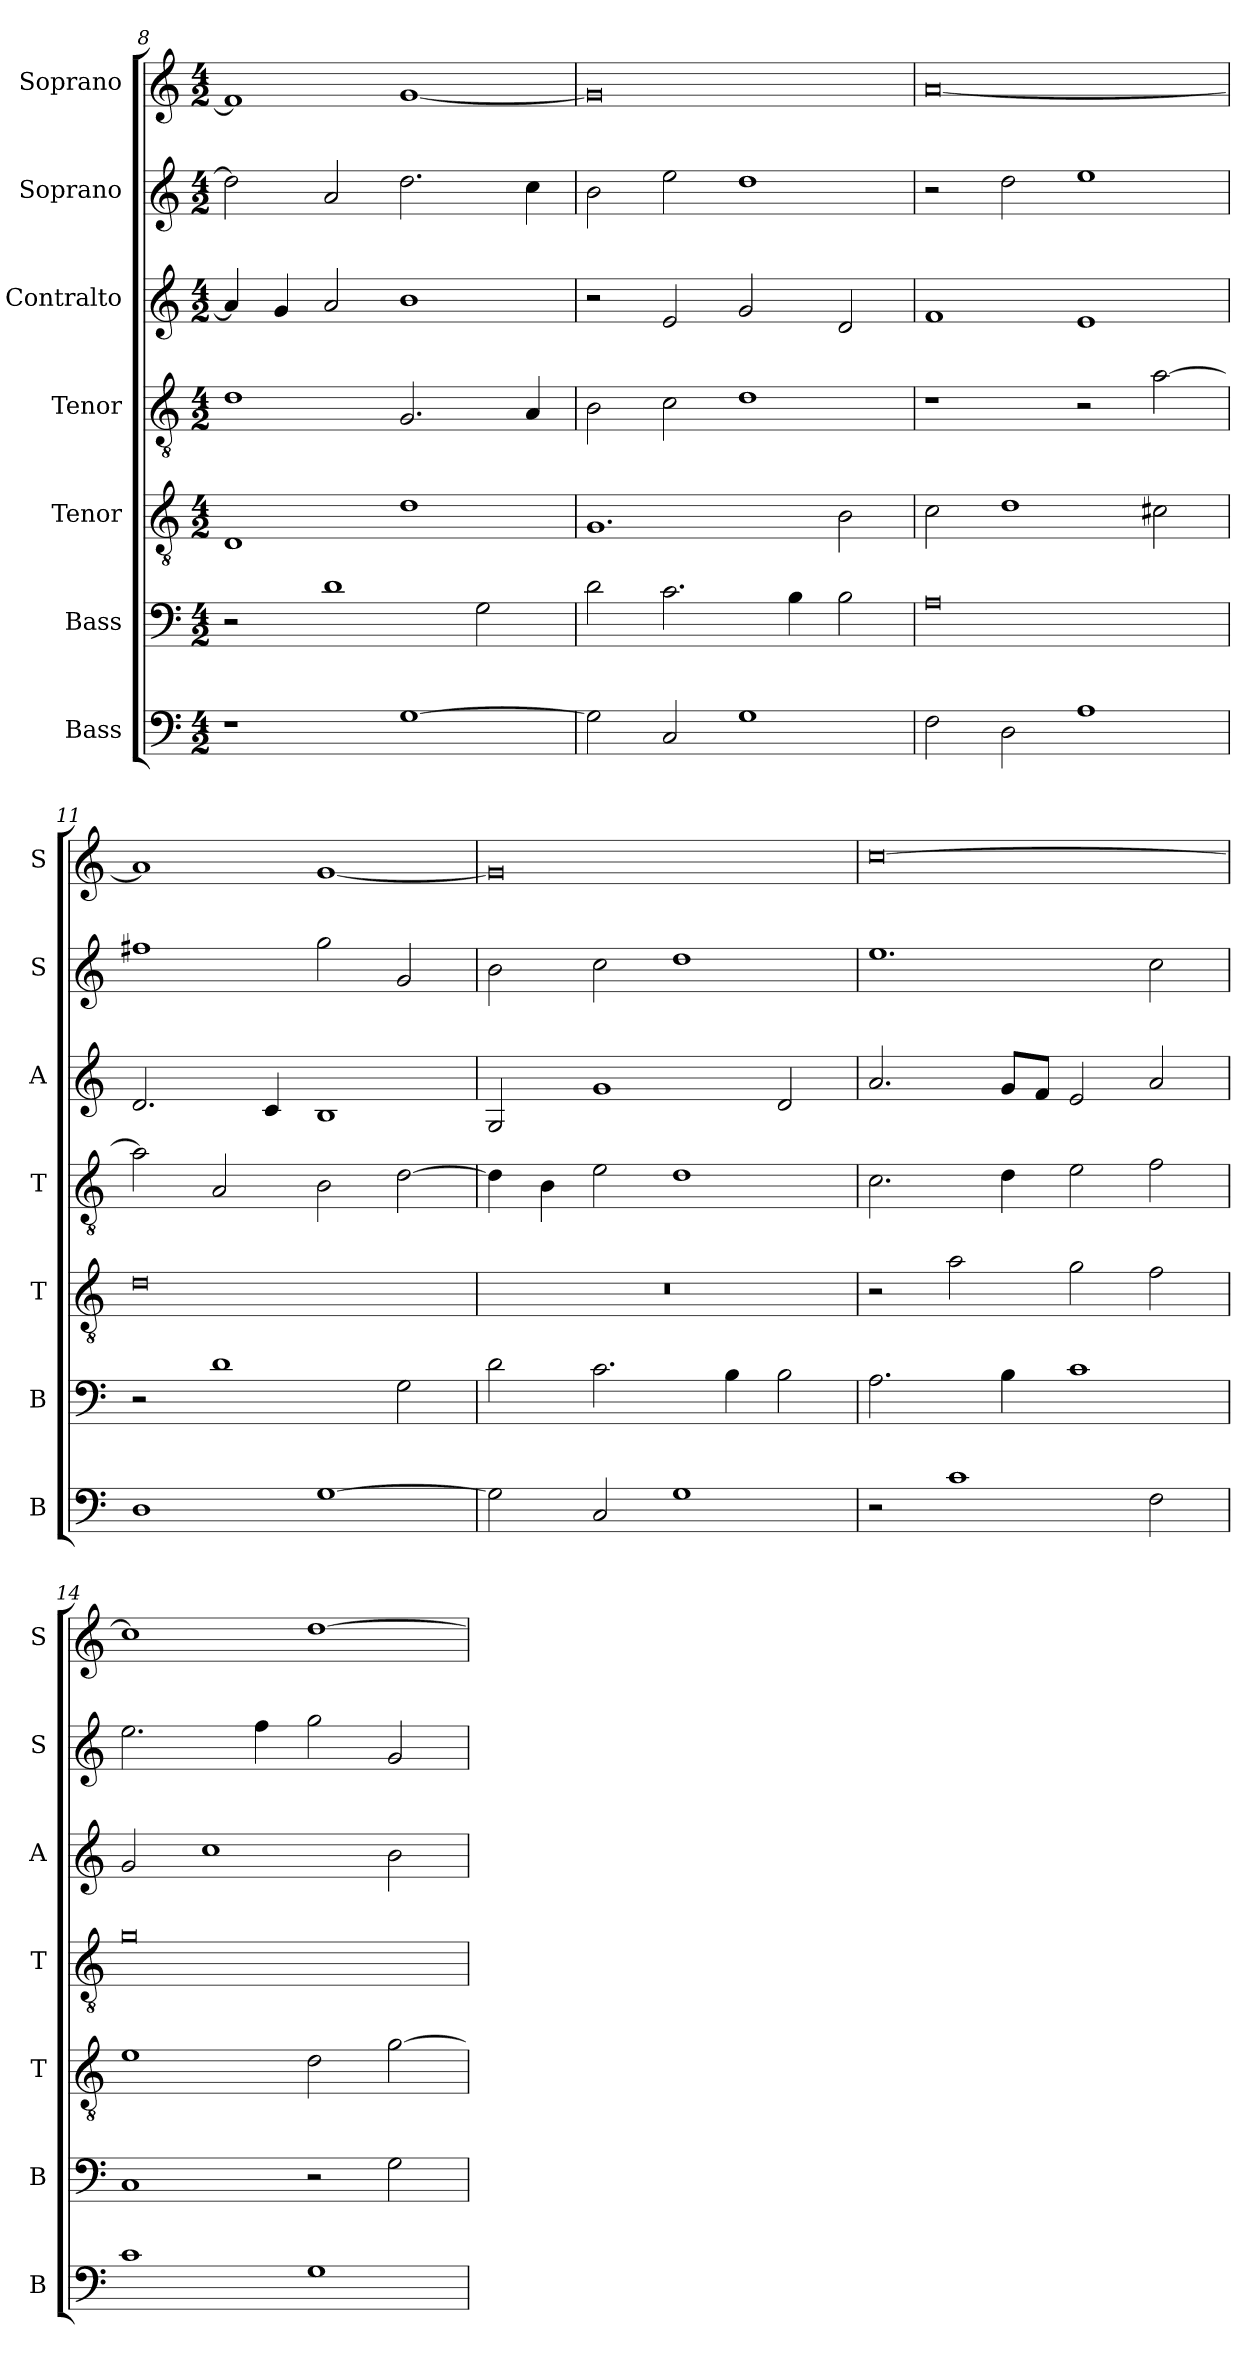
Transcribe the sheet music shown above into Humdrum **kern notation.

**kern	**kern	**kern	**kern	**kern	**kern	**kern
*part7	*part6	*part5	*part4	*part3	*part2	*part1
*staff7	*staff6	*staff5	*staff4	*staff3	*staff2	*staff1
*I"Bass	*I"Bass	*I"Tenor	*I"Tenor	*I"Contralto	*I"Soprano	*I"Soprano
*I'B	*I'B	*I'T	*I'T	*I'A	*I'S	*I'S
*clefF4	*clefF4	*clefGv2	*clefGv2	*clefG2	*clefG2	*clefG2
*k[]	*k[]	*k[]	*k[]	*k[]	*k[]	*k[]
*G:mix	*G:mix	*G:mix	*G:mix	*G:mix	*G:mix	*G:mix
*M4/2	*M4/2	*M4/2	*M4/2	*M4/2	*M4/2	*M4/2
=8	=8	=8	=8	=8	=8	=8
1r	2r	1D	1d	4a]	2dd]	1f#]
.	.	.	.	4g	.	.
.	1d	.	.	2a	2a	.
[1G	.	1d	2.G	1b	2.dd	[1g
.	2G	.	.	.	.	.
.	.	.	4A	.	4cc	.
=9	=9	=9	=9	=9	=9	=9
2G]	2d	1.G	2B	2r	2b	0g]
2C	2.c	.	2c	2e	2ee	.
1G	.	.	1d	2g	1dd	.
.	4B	.	.	.	.	.
.	2B	2B	.	2d	.	.
=10	=10	=10	=10	=10	=10	=10
2F	0A	2c	1r	1f	2r	[0a
2D	.	1d	.	.	2dd	.
1A	.	.	2r	1e	1ee	.
.	.	2c#X	[2a	.	.	.
=11	=11	=11	=11	=11	=11	=11
1D	2r	0d	2a]	2.d	1ff#X	1a]
.	1d	.	2A	.	.	.
.	.	.	.	4c	.	.
[1G	.	.	2B	1B	2gg	[1g
.	2G	.	[2d	.	2g	.
=12	=12	=12	=12	=12	=12	=12
2G]	2d	0r	4d]	2G	2b	0g]
.	.	.	4B	.	.	.
2C	2.c	.	2e	1g	2cc	.
1G	.	.	1d	.	1dd	.
.	4B	.	.	.	.	.
.	2B	.	.	2d	.	.
=13	=13	=13	=13	=13	=13	=13
2r	2.A	2r	2.c	2.a	1.ee	[0cc
1c	.	2a	.	.	.	.
.	4B	.	4d	8g/L	.	.
.	.	.	.	8f/J	.	.
.	1c	2g	2e	2e	.	.
2F	.	2f	2f	2a	2cc	.
=14	=14	=14	=14	=14	=14	=14
1c	1C	1e	0g	2g	2.ee	1cc]
.	.	.	.	1cc	.	.
.	.	.	.	.	4ff	.
1G	2r	2d	.	.	2gg	[1dd
.	2G	[2g	.	2b	2g	.
=	=	=	=	=	=	=
*-	*-	*-	*-	*-	*-	*-
